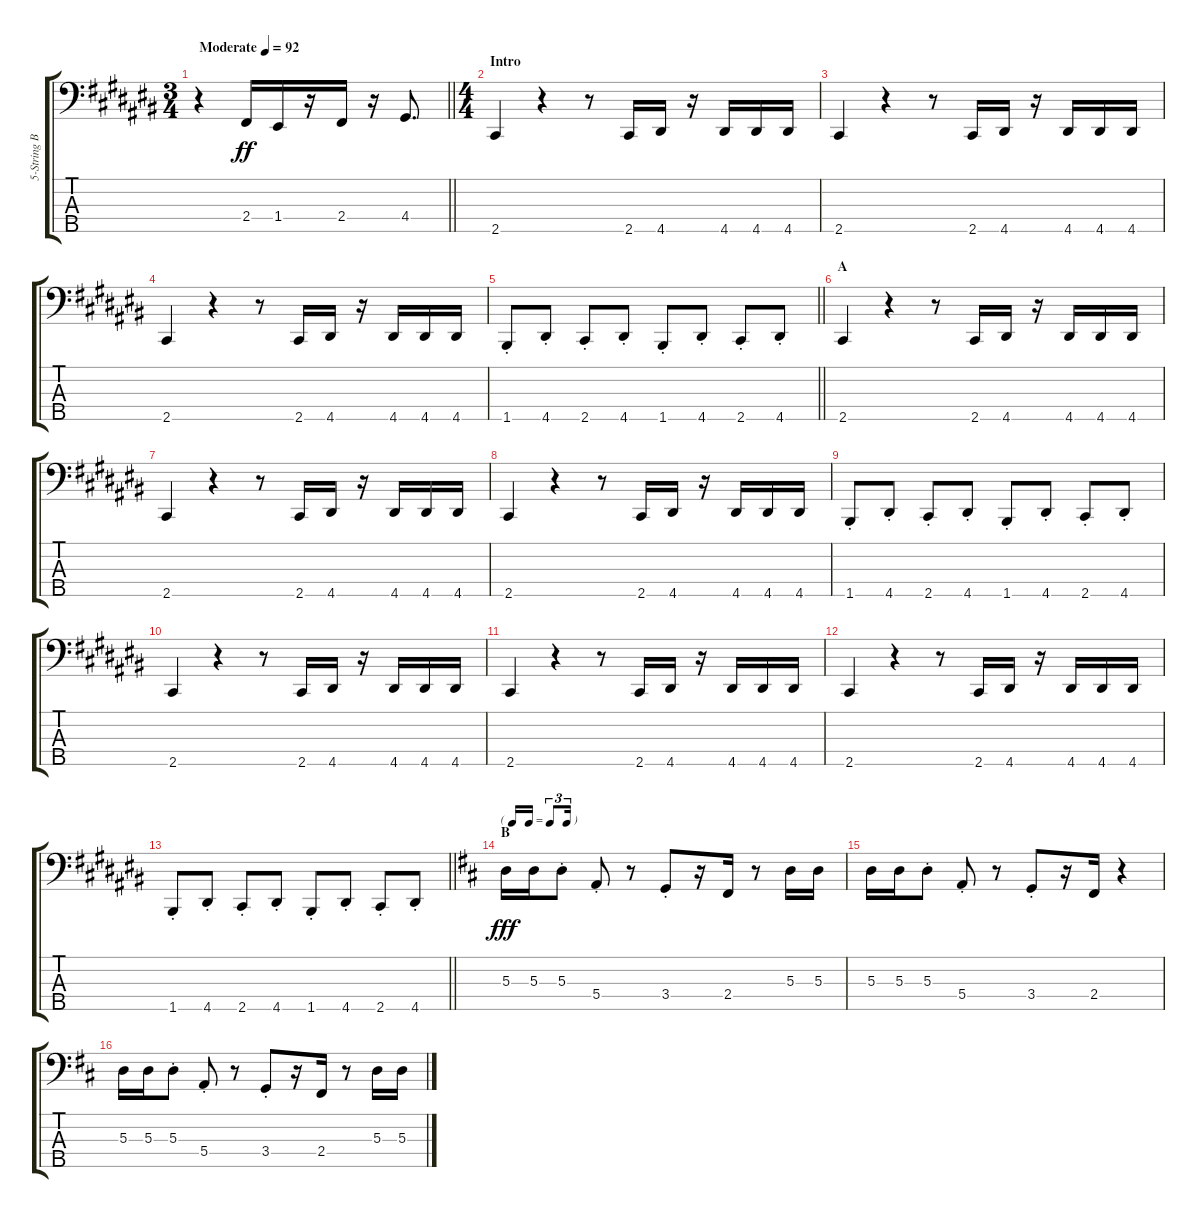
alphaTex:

\track ("5-String Bass" "5-String B") {instrument electricbassfinger}
\staff {score tabs}
\tuning (G2 D2 A1 E1 B0) {hide}
\ts (3 4)
\tempo (92 "Moderate")
\clef f4
\barLineRight lightlight
\ks c#
r.4{dy ff instrument electricbassfinger} 2.4.16 1.4.16 r.16 2.4.16 r.16 4.4.8{d} |
\ts (4 4)
\section ("" "Intro")
2.5.4 r.4 r.8 2.5.16 4.5.16 r.16 4.5.16 4.5.16 4.5.16 |
2.5.4 r.4 r.8 2.5.16 4.5.16 r.16 4.5.16 4.5.16 4.5.16 |
2.5.4 r.4 r.8 2.5.16 4.5.16 r.16 4.5.16 4.5.16 4.5.16 |
\barLineRight lightlight
1.5{st}.8 4.5{st}.8 2.5{st}.8 4.5{st}.8 1.5{st}.8 4.5{st}.8 2.5{st}.8 4.5{st}.8 |
\section ("" "A")
2.5.4 r.4 r.8 2.5.16 4.5.16 r.16 4.5.16 4.5.16 4.5.16 |
2.5.4 r.4 r.8 2.5.16 4.5.16 r.16 4.5.16 4.5.16 4.5.16 |
2.5.4 r.4 r.8 2.5.16 4.5.16 r.16 4.5.16 4.5.16 4.5.16 |
1.5{st}.8 4.5{st}.8 2.5{st}.8 4.5{st}.8 1.5{st}.8 4.5{st}.8 2.5{st}.8 4.5{st}.8 |
2.5.4 r.4 r.8 2.5.16 4.5.16 r.16 4.5.16 4.5.16 4.5.16 |
2.5.4 r.4 r.8 2.5.16 4.5.16 r.16 4.5.16 4.5.16 4.5.16 |
2.5.4 r.4 r.8 2.5.16 4.5.16 r.16 4.5.16 4.5.16 4.5.16 |
\barLineRight lightlight
1.5{st}.8 4.5{st}.8 2.5{st}.8 4.5{st}.8 1.5{st}.8 4.5{st}.8 2.5{st}.8 4.5{st}.8 |
\tf triplet16th
\section ("" "B")
\ks d
5.3.16{dy fff} 5.3.16 5.3{st}.8 5.4{st}.8 r.8 3.4{st}.8 r.16 2.4.16 r.8 5.3.16 5.3.16 |
5.3.16 5.3.16 5.3{st}.8 5.4{st}.8 r.8 3.4{st}.8 r.16 2.4.16 r.4 |
5.3.16 5.3.16 5.3{st}.8 5.4{st}.8 r.8 3.4{st}.8 r.16 2.4.16 r.8 5.3.16 5.3.16
